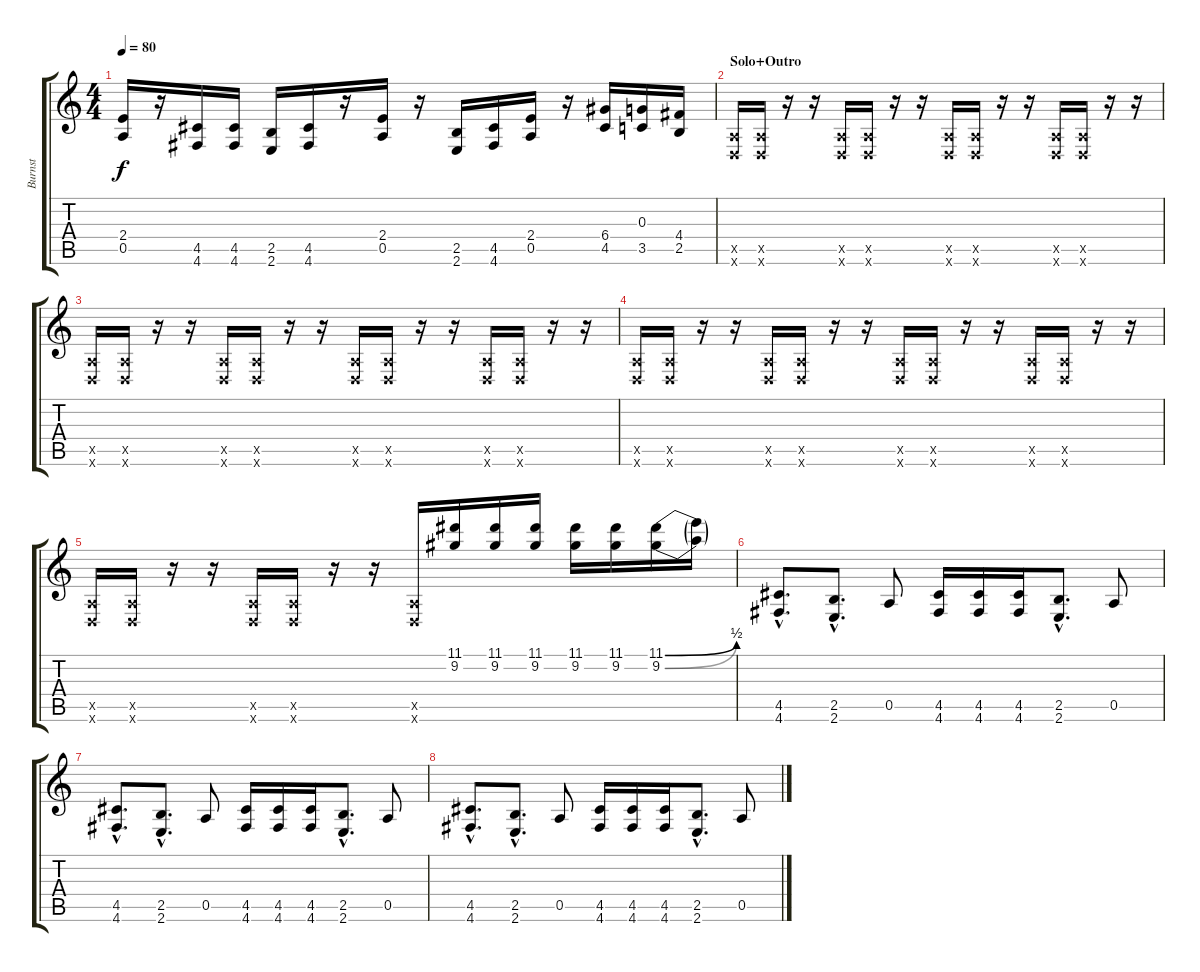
\track ("Burnst" "Burnst") {instrument overdrivenguitar}
\staff {score tabs}
\tuning (E4 B3 G3 D3 A2 D2) {hide}
\ts (4 4)
\tempo 80
\clef g2
\ks c
(2.4 0.5).16{dy f} r.16 (4.5 4.6).16 (4.5 4.6).16 (2.5 2.6).16 (4.5 4.6).16 r.16 (2.4 0.5).16 r.16 (2.5 2.6).16 (4.5 4.6).16 (2.4 0.5).16 r.16 (6.4 4.5).16 (0.3 3.5).16 (4.4 2.5).16 |
\section ("" "Solo+Outro")
(0.5{x} 0.6{x}).16 (0.5{x} 0.6{x}).16 r.16 r.16 (0.5{x} 0.6{x}).16 (0.5{x} 0.6{x}).16 r.16 r.16 (0.5{x} 0.6{x}).16 (0.5{x} 0.6{x}).16 r.16 r.16 (0.5{x} 0.6{x}).16 (0.5{x} 0.6{x}).16 r.16 r.16 |
(0.5{x} 0.6{x}).16 (0.5{x} 0.6{x}).16 r.16 r.16 (0.5{x} 0.6{x}).16 (0.5{x} 0.6{x}).16 r.16 r.16 (0.5{x} 0.6{x}).16 (0.5{x} 0.6{x}).16 r.16 r.16 (0.5{x} 0.6{x}).16 (0.5{x} 0.6{x}).16 r.16 r.16 |
(0.5{x} 0.6{x}).16 (0.5{x} 0.6{x}).16 r.16 r.16 (0.5{x} 0.6{x}).16 (0.5{x} 0.6{x}).16 r.16 r.16 (0.5{x} 0.6{x}).16 (0.5{x} 0.6{x}).16 r.16 r.16 (0.5{x} 0.6{x}).16 (0.5{x} 0.6{x}).16 r.16 r.16 |
(0.5{x} 0.6{x}).16 (0.5{x} 0.6{x}).16 r.16 r.16 (0.5{x} 0.6{x}).16 (0.5{x} 0.6{x}).16 r.16 r.16 (0.5{x} 0.6{x}).16 (11.1 9.2).16 (11.1 9.2).16 (11.1 9.2).16 (11.1 9.2).16 (11.1 9.2).16 (11.1{be (bend 0 0 60 2)} 9.2{be (bend 0 0 60 2)}).16 (11.1{t} 9.2{t}).16 |
(4.5{hac} 4.6{hac}).8{d} (2.5{hac} 2.6{hac}).8{d} 0.5.8 (4.5 4.6).16 (4.5 4.6).16 (4.5 4.6).16 (2.5{hac} 2.6{hac}).8{d} 0.5.8 |
(4.5{hac} 4.6{hac}).8{d} (2.5{hac} 2.6{hac}).8{d} 0.5.8 (4.5 4.6).16 (4.5 4.6).16 (4.5 4.6).16 (2.5{hac} 2.6{hac}).8{d} 0.5.8 |
(4.5{hac} 4.6{hac}).8{d} (2.5{hac} 2.6{hac}).8{d} 0.5.8 (4.5 4.6).16 (4.5 4.6).16 (4.5 4.6).16 (2.5{hac} 2.6{hac}).8{d} 0.5.8
